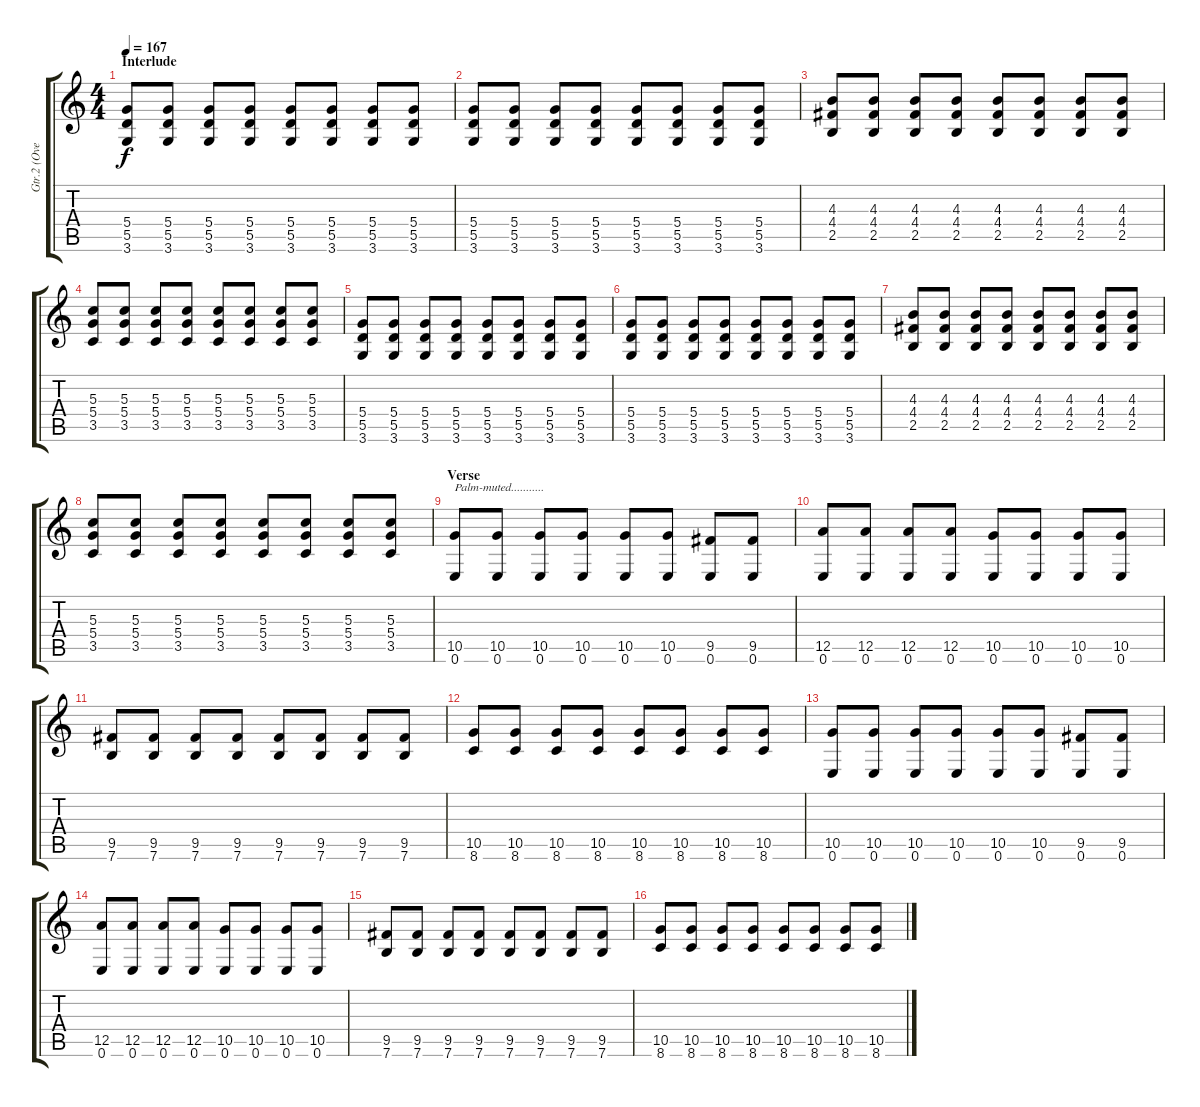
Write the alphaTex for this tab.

\track ("Gtr.2 (Overdriven)" "Gtr.2 (Ove") {instrument overdrivenguitar}
\staff {score tabs}
\tuning (E4 B3 G3 D3 A2 E2) {hide}
\ts (4 4)
\section ("" "Interlude")
\tempo 167
\clef g2
\ks c
(5.4 5.5 3.6).8{dy f} (5.4 5.5 3.6).8 (5.4 5.5 3.6).8 (5.4 5.5 3.6).8 (5.4 5.5 3.6).8 (5.4 5.5 3.6).8 (5.4 5.5 3.6).8 (5.4 5.5 3.6).8 |
(5.4 5.5 3.6).8 (5.4 5.5 3.6).8 (5.4 5.5 3.6).8 (5.4 5.5 3.6).8 (5.4 5.5 3.6).8 (5.4 5.5 3.6).8 (5.4 5.5 3.6).8 (5.4 5.5 3.6).8 |
(4.3 4.4 2.5).8 (4.3 4.4 2.5).8 (4.3 4.4 2.5).8 (4.3 4.4 2.5).8 (4.3 4.4 2.5).8 (4.3 4.4 2.5).8 (4.3 4.4 2.5).8 (4.3 4.4 2.5).8 |
(5.3 5.4 3.5).8 (5.3 5.4 3.5).8 (5.3 5.4 3.5).8 (5.3 5.4 3.5).8 (5.3 5.4 3.5).8 (5.3 5.4 3.5).8 (5.3 5.4 3.5).8 (5.3 5.4 3.5).8 |
(5.4 5.5 3.6).8 (5.4 5.5 3.6).8 (5.4 5.5 3.6).8 (5.4 5.5 3.6).8 (5.4 5.5 3.6).8 (5.4 5.5 3.6).8 (5.4 5.5 3.6).8 (5.4 5.5 3.6).8 |
(5.4 5.5 3.6).8 (5.4 5.5 3.6).8 (5.4 5.5 3.6).8 (5.4 5.5 3.6).8 (5.4 5.5 3.6).8 (5.4 5.5 3.6).8 (5.4 5.5 3.6).8 (5.4 5.5 3.6).8 |
(4.3 4.4 2.5).8 (4.3 4.4 2.5).8 (4.3 4.4 2.5).8 (4.3 4.4 2.5).8 (4.3 4.4 2.5).8 (4.3 4.4 2.5).8 (4.3 4.4 2.5).8 (4.3 4.4 2.5).8 |
(5.3 5.4 3.5).8 (5.3 5.4 3.5).8 (5.3 5.4 3.5).8 (5.3 5.4 3.5).8 (5.3 5.4 3.5).8 (5.3 5.4 3.5).8 (5.3 5.4 3.5).8 (5.3 5.4 3.5).8 |
\section ("" "Verse")
(10.5 0.6).8{txt "Palm-muted..........."} (10.5 0.6).8 (10.5 0.6).8 (10.5 0.6).8 (10.5 0.6).8 (10.5 0.6).8 (9.5 0.6).8 (9.5 0.6).8 |
(12.5 0.6).8 (12.5 0.6).8 (12.5 0.6).8 (12.5 0.6).8 (10.5 0.6).8 (10.5 0.6).8 (10.5 0.6).8 (10.5 0.6).8 |
(9.5 7.6).8 (9.5 7.6).8 (9.5 7.6).8 (9.5 7.6).8 (9.5 7.6).8 (9.5 7.6).8 (9.5 7.6).8 (9.5 7.6).8 |
(10.5 8.6).8 (10.5 8.6).8 (10.5 8.6).8 (10.5 8.6).8 (10.5 8.6).8 (10.5 8.6).8 (10.5 8.6).8 (10.5 8.6).8 |
(10.5 0.6).8 (10.5 0.6).8 (10.5 0.6).8 (10.5 0.6).8 (10.5 0.6).8 (10.5 0.6).8 (9.5 0.6).8 (9.5 0.6).8 |
(12.5 0.6).8 (12.5 0.6).8 (12.5 0.6).8 (12.5 0.6).8 (10.5 0.6).8 (10.5 0.6).8 (10.5 0.6).8 (10.5 0.6).8 |
(9.5 7.6).8 (9.5 7.6).8 (9.5 7.6).8 (9.5 7.6).8 (9.5 7.6).8 (9.5 7.6).8 (9.5 7.6).8 (9.5 7.6).8 |
(10.5 8.6).8 (10.5 8.6).8 (10.5 8.6).8 (10.5 8.6).8 (10.5 8.6).8 (10.5 8.6).8 (10.5 8.6).8 (10.5 8.6).8
